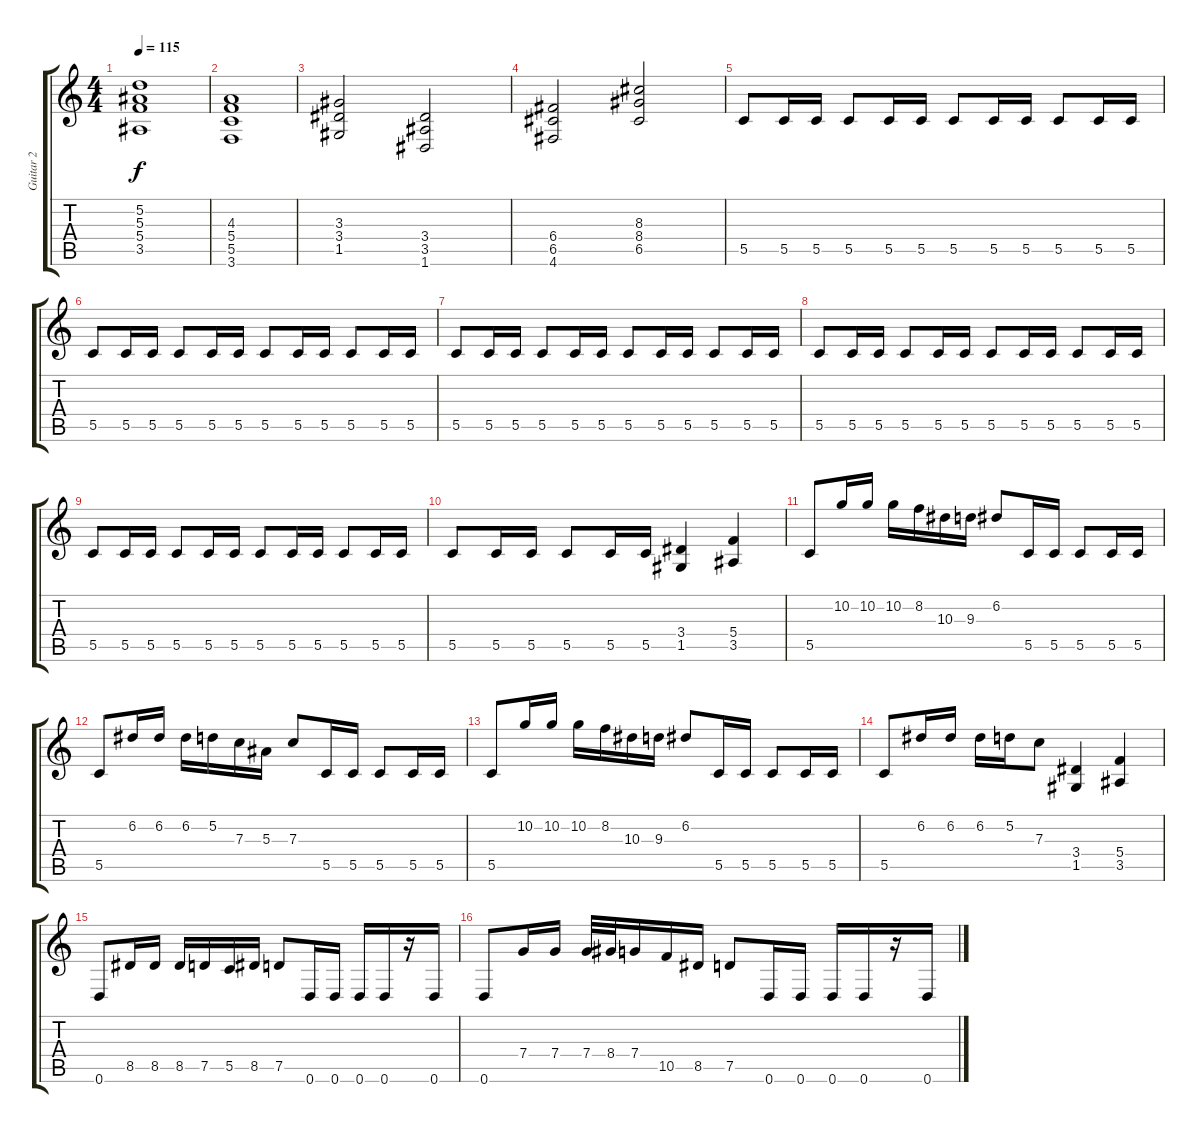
\track ("Guitar 2" "Guitar 2") {instrument distortionguitar}
\staff {score tabs}
\tuning (D4 A3 F3 C3 G2 D2) {hide}
\ts (4 4)
\tempo 115
\clef g2
\ks c
(5.2 5.3 5.4 3.5).1{dy f} |
(4.3 5.4 5.5 3.6).1 |
(3.3 3.4 1.5).2 (3.4 3.5 1.6).2 |
(6.4 6.5 4.6).2 (8.3 8.4 6.5).2 |
5.5.8 5.5.16 5.5.16 5.5.8 5.5.16 5.5.16 5.5.8 5.5.16 5.5.16 5.5.8 5.5.16 5.5.16 |
5.5.8 5.5.16 5.5.16 5.5.8 5.5.16 5.5.16 5.5.8 5.5.16 5.5.16 5.5.8 5.5.16 5.5.16 |
5.5.8 5.5.16 5.5.16 5.5.8 5.5.16 5.5.16 5.5.8 5.5.16 5.5.16 5.5.8 5.5.16 5.5.16 |
5.5.8 5.5.16 5.5.16 5.5.8 5.5.16 5.5.16 5.5.8 5.5.16 5.5.16 5.5.8 5.5.16 5.5.16 |
5.5.8 5.5.16 5.5.16 5.5.8 5.5.16 5.5.16 5.5.8 5.5.16 5.5.16 5.5.8 5.5.16 5.5.16 |
5.5.8 5.5.16 5.5.16 5.5.8 5.5.16 5.5.16 (3.4 1.5).4 (5.4 3.5).4 |
5.5.8 10.2.16 10.2.16 10.2.16 8.2.16 10.3.16 9.3.16 6.2.8 5.5.16 5.5.16 5.5.8 5.5.16 5.5.16 |
5.5.8 6.2.16 6.2.16 6.2.16 5.2.16 7.3.16 5.3.16 7.3.8 5.5.16 5.5.16 5.5.8 5.5.16 5.5.16 |
5.5.8 10.2.16 10.2.16 10.2.16 8.2.16 10.3.16 9.3.16 6.2.8 5.5.16 5.5.16 5.5.8 5.5.16 5.5.16 |
5.5.8 6.2.16 6.2.16 6.2.16 5.2.16 7.3.8 (3.4 1.5).4 (5.4 3.5).4 |
0.6.8 8.5.16 8.5.16 8.5.16 7.5.16 5.5.16 8.5.16 7.5.8 0.6.16 0.6.16 0.6.16 0.6.16 r.16 0.6.16 |
0.6.8 7.4.16 7.4.16 7.4.32 8.4.32 7.4.16 10.5.16 8.5.16 7.5.8 0.6.16 0.6.16 0.6.16 0.6.16 r.16 0.6.16
